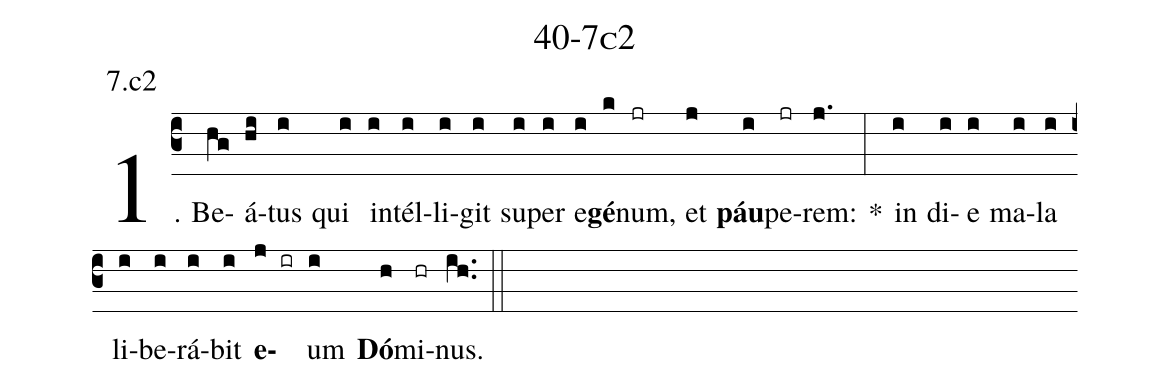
name: 40-7c2;
annotation: 7.c2;
%%
(c3)1. Be(hg)á(hi)tus(i) qui(i) in(i)tél(i)li(i)git(i) su(i)per(i) e(i)<b>gé</b>(k)num,(jr) et(j) <b>páu</b>(i)pe(jr)rem:(j.) *(:) in(i) di(i)e(i) ma(i)la(i) li(i)be(i)rá(i)bit(i) <b>e</b>(j ir)um(i) <b>Dó</b>(h)mi(hr)nus.(ih..) (::)
